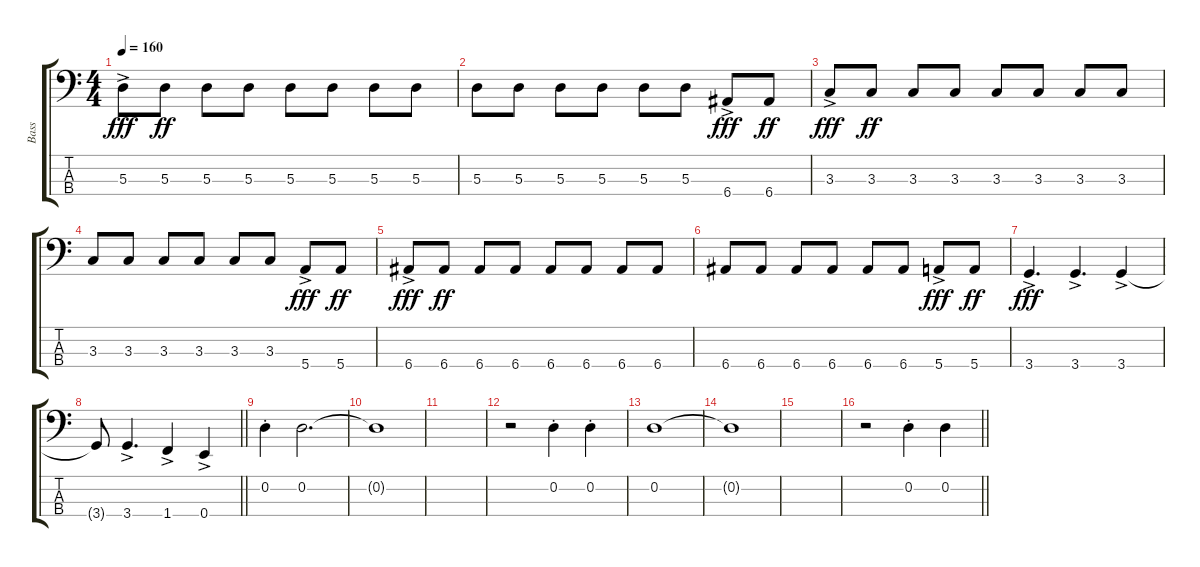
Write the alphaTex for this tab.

\track ("Bass" "Bass") {instrument slapbass1}
\staff {score tabs}
\tuning (G2 D2 A1 E1) {hide}
\ts (4 4)
\tempo 160
\clef f4
\ks c
5.3{ac}.8{dy fff} 5.3.8{dy ff} 5.3.8 5.3.8 5.3.8 5.3.8 5.3.8 5.3.8 |
5.3.8 5.3.8 5.3.8 5.3.8 5.3.8 5.3.8 6.4{ac}.8{dy fff} 6.4.8{dy ff} |
3.3{ac}.8{dy fff} 3.3.8{dy ff} 3.3.8 3.3.8 3.3.8 3.3.8 3.3.8 3.3.8 |
3.3.8 3.3.8 3.3.8 3.3.8 3.3.8 3.3.8 5.4{ac}.8{dy fff} 5.4.8{dy ff} |
6.4{ac}.8{dy fff} 6.4.8{dy ff} 6.4.8 6.4.8 6.4.8 6.4.8 6.4.8 6.4.8 |
6.4.8 6.4.8 6.4.8 6.4.8 6.4.8 6.4.8 5.4{ac}.8{dy fff} 5.4.8{dy ff} |
3.4{ac}.4{d dy fff} 3.4{ac}.4{d} 3.4{ac}.4 |
\barLineRight lightlight
3.4{t}.8 3.4{ac}.4{d} 1.4{ac}.4 0.4{ac}.4 |
0.2{st}.4 0.2.2{d} |
0.2{t}.1 |
|
r.2 0.2{st}.4 0.2{st}.4 |
0.2.1 |
0.2{t}.1 |
|
\barLineRight lightlight
r.2 0.2{st}.4 0.2.4
